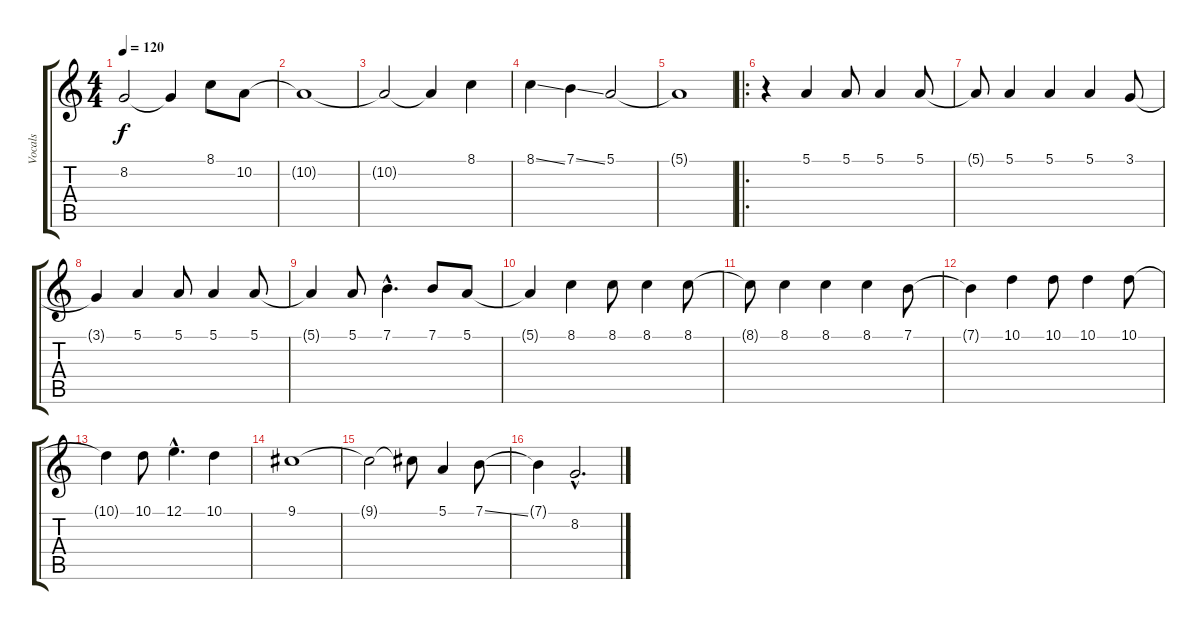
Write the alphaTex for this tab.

\track ("Vocals" "Vocals") {instrument trumpet}
\staff {score tabs}
\tuning (E4 B3 G3 D3 A2 E2) {hide}
\ts (4 4)
\tempo 120
\clef g2
\ks c
8.2{t}.2{dy f} 8.2{t}.4 8.1.8 10.2.8 |
10.2{t}.1 |
10.2{t}.2 10.2{t}.4 8.1.4 |
8.1{ss}.4 7.1{ss}.4 5.1.2 |
5.1{t}.1 |
\ro
r.4 5.1.4 5.1.8 5.1.4 5.1.8 |
5.1{t}.8 5.1.4 5.1.4 5.1.4 3.1.8 |
3.1{t}.4 5.1.4 5.1.8 5.1.4 5.1.8 |
5.1{t}.4 5.1.8 7.1{hac}.4{d} 7.1.8 5.1.8 |
5.1{t}.4 8.1.4 8.1.8 8.1.4 8.1.8 |
8.1{t}.8 8.1.4 8.1.4 8.1.4 7.1.8 |
7.1{t}.4 10.1.4 10.1.8 10.1.4 10.1.8 |
10.1{t}.4 10.1.8 12.1{hac}.4{d} 10.1.4 |
9.1.1 |
9.1{t}.2 9.1{t}.8 5.1.4 7.1{ss}.8 |
7.1{t}.4 8.2{hac}.2{d}
